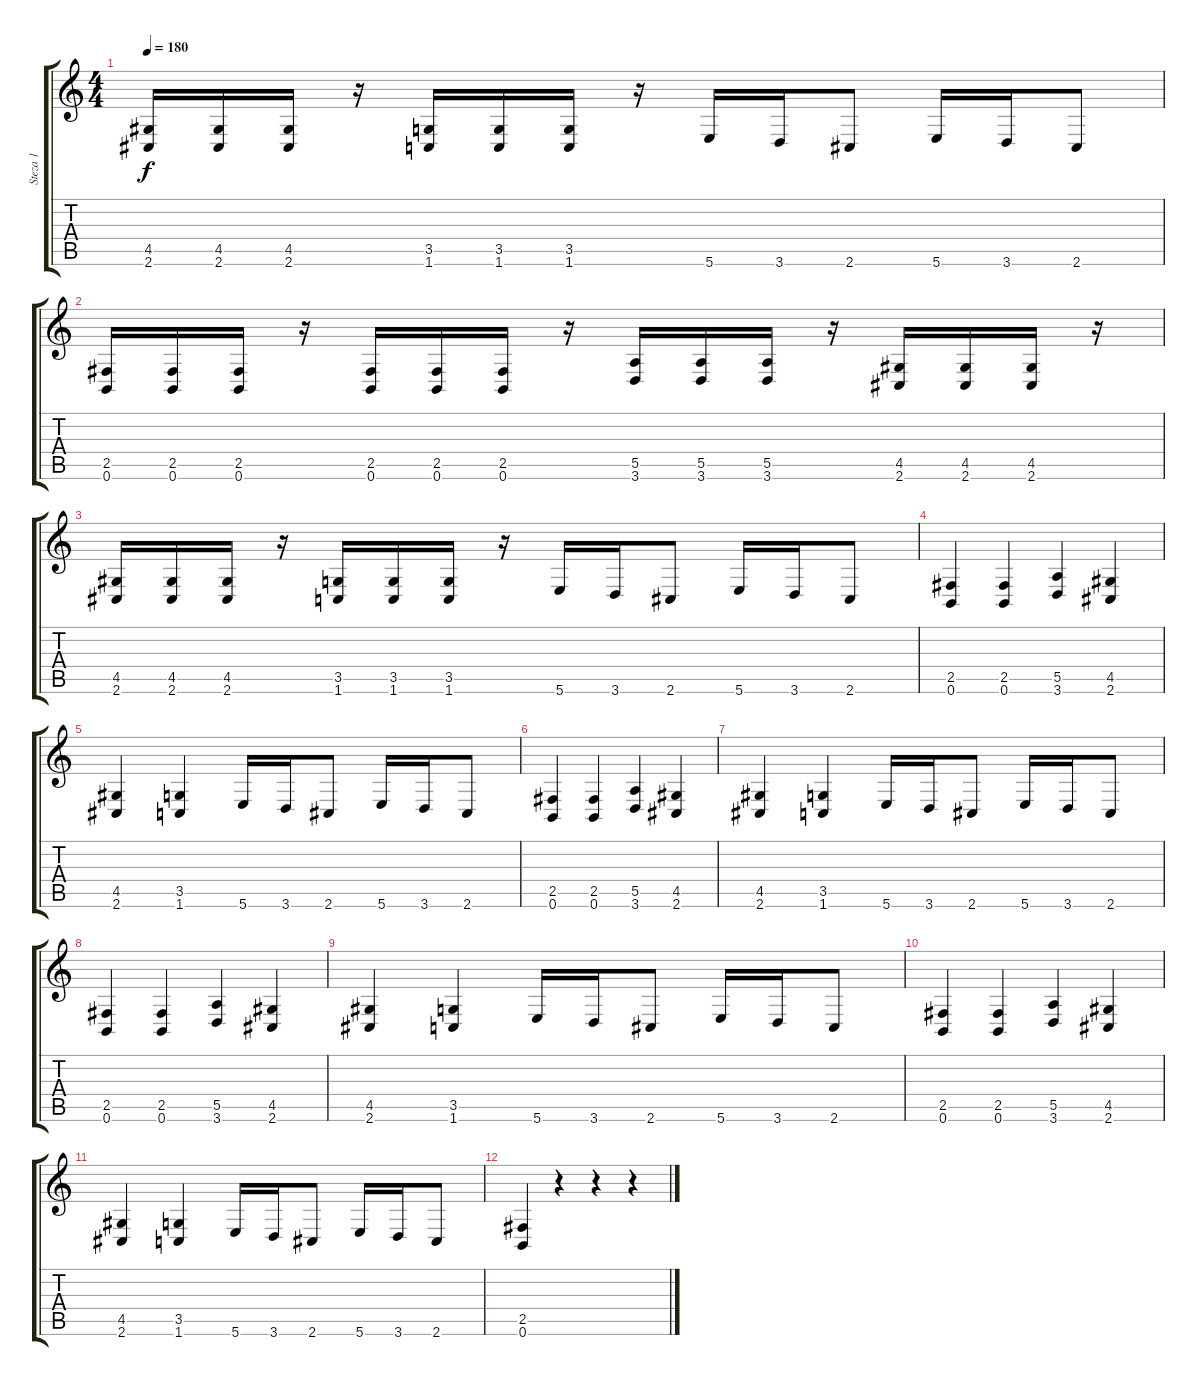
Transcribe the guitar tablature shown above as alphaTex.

\track ("Steza 1" "Steza 1") {instrument distortionguitar}
\staff {score tabs}
\tuning (B3 Gb3 D3 A2 E2 B1) {hide}
\ts (4 4)
\tempo 180
\clef g2
\ks c
(4.5 2.6).16{dy f} (4.5 2.6).16 (4.5 2.6).16 r.16 (3.5 1.6).16 (3.5 1.6).16 (3.5 1.6).16 r.16 5.6.16 3.6.16 2.6.8 5.6.16 3.6.16 2.6.8 |
(2.5 0.6).16 (2.5 0.6).16 (2.5 0.6).16 r.16 (2.5 0.6).16 (2.5 0.6).16 (2.5 0.6).16 r.16 (5.5 3.6).16 (5.5 3.6).16 (5.5 3.6).16 r.16 (4.5 2.6).16 (4.5 2.6).16 (4.5 2.6).16 r.16 |
(4.5 2.6).16 (4.5 2.6).16 (4.5 2.6).16 r.16 (3.5 1.6).16 (3.5 1.6).16 (3.5 1.6).16 r.16 5.6.16 3.6.16 2.6.8 5.6.16 3.6.16 2.6.8 |
(2.5 0.6).4 (2.5 0.6).4 (5.5 3.6).4 (4.5 2.6).4 |
(4.5 2.6).4 (3.5 1.6).4 5.6.16 3.6.16 2.6.8 5.6.16 3.6.16 2.6.8 |
(2.5 0.6).4 (2.5 0.6).4 (5.5 3.6).4 (4.5 2.6).4 |
(4.5 2.6).4 (3.5 1.6).4 5.6.16 3.6.16 2.6.8 5.6.16 3.6.16 2.6.8 |
(2.5 0.6).4 (2.5 0.6).4 (5.5 3.6).4 (4.5 2.6).4 |
(4.5 2.6).4 (3.5 1.6).4 5.6.16 3.6.16 2.6.8 5.6.16 3.6.16 2.6.8 |
(2.5 0.6).4 (2.5 0.6).4 (5.5 3.6).4 (4.5 2.6).4 |
(4.5 2.6).4 (3.5 1.6).4 5.6.16 3.6.16 2.6.8 5.6.16 3.6.16 2.6.8 |
(2.5 0.6).4 r.4 r.4 r.4
